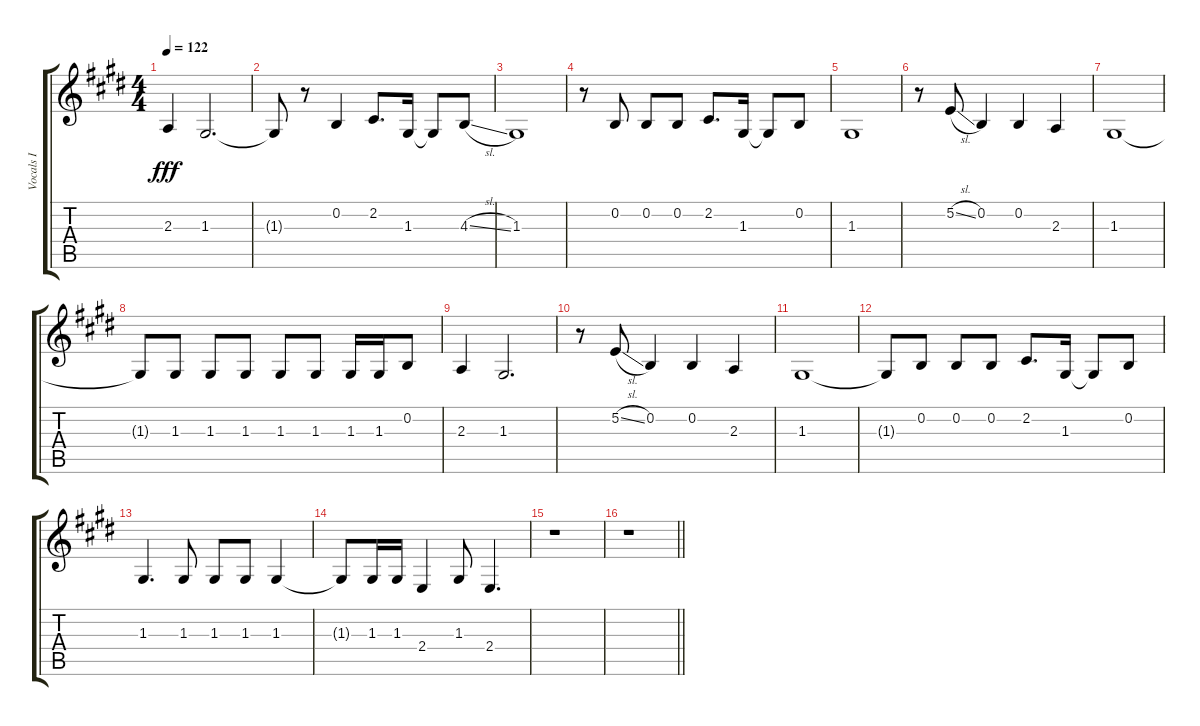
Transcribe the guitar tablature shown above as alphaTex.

\track ("Vocals I" "Vocals I") {instrument voiceoohs}
\staff {score tabs}
\tuning (E4 B3 G3 D3 A2 E2) {hide}
\ts (4 4)
\tempo 122
\clef g2
\ks e
2.3.4{dy fff} 1.3.2{d} |
1.3{t}.8 r.8 0.2.4 2.2.8{d} 1.3.16 1.3{t}.8 4.3{sl}.8 |
1.3.1 |
r.8 0.2.8 0.2.8 0.2.8 2.2.8{d} 1.3.16 1.3{t}.8 0.2.8 |
1.3.1 |
r.8 5.2{sl}.8 0.2.4 0.2.4 2.3.4 |
1.3.1 |
1.3{t}.8 1.3.8 1.3.8 1.3.8 1.3.8 1.3.8 1.3.16 1.3.16 0.2.8 |
2.3.4 1.3.2{d} |
r.8 5.2{sl}.8 0.2.4 0.2.4 2.3.4 |
1.3.1 |
1.3{t}.8 0.2.8 0.2.8 0.2.8 2.2.8{d} 1.3.16 1.3{t}.8 0.2.8 |
1.3.4{d} 1.3.8 1.3.8 1.3.8 1.3.4 |
1.3{t}.8 1.3.16 1.3.16 2.4.4 1.3.8 2.4.4{d} |
r.1 |
\barLineRight lightlight
r.1
